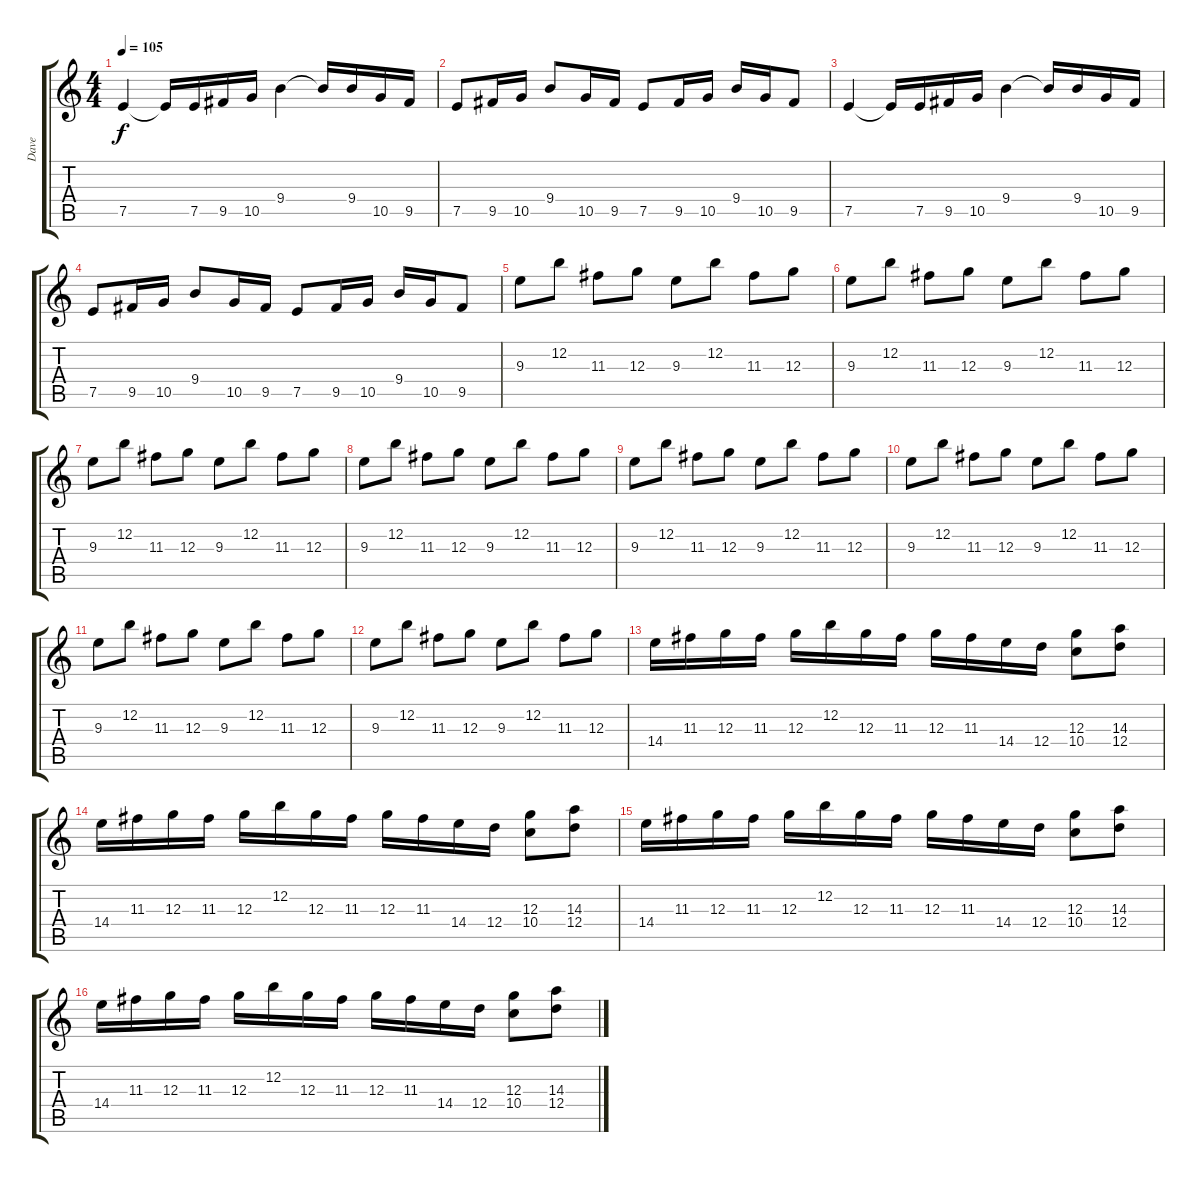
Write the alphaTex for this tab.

\track ("Dave" "Dave") {instrument distortionguitar}
\staff {score tabs}
\tuning (E4 B3 G3 D3 A2 E2) {hide}
\ts (4 4)
\tempo 105
\clef g2
\ks c
7.5.4{dy f} 7.5{t}.16 7.5.16 9.5.16 10.5.16 9.4.4 9.4{t}.16 9.4.16 10.5.16 9.5.16 |
7.5.8 9.5.16 10.5.16 9.4.8 10.5.16 9.5.16 7.5.8 9.5.16 10.5.16 9.4.16 10.5.16 9.5.8 |
7.5.4 7.5{t}.16 7.5.16 9.5.16 10.5.16 9.4.4 9.4{t}.16 9.4.16 10.5.16 9.5.16 |
7.5.8 9.5.16 10.5.16 9.4.8 10.5.16 9.5.16 7.5.8 9.5.16 10.5.16 9.4.16 10.5.16 9.5.8 |
9.3.8 12.2.8 11.3.8 12.3.8 9.3.8 12.2.8 11.3.8 12.3.8 |
9.3.8 12.2.8 11.3.8 12.3.8 9.3.8 12.2.8 11.3.8 12.3.8 |
9.3.8 12.2.8 11.3.8 12.3.8 9.3.8 12.2.8 11.3.8 12.3.8 |
9.3.8 12.2.8 11.3.8 12.3.8 9.3.8 12.2.8 11.3.8 12.3.8 |
9.3.8 12.2.8 11.3.8 12.3.8 9.3.8 12.2.8 11.3.8 12.3.8 |
9.3.8 12.2.8 11.3.8 12.3.8 9.3.8 12.2.8 11.3.8 12.3.8 |
9.3.8 12.2.8 11.3.8 12.3.8 9.3.8 12.2.8 11.3.8 12.3.8 |
9.3.8 12.2.8 11.3.8 12.3.8 9.3.8 12.2.8 11.3.8 12.3.8 |
14.4.16 11.3.16 12.3.16 11.3.16 12.3.16 12.2.16 12.3.16 11.3.16 12.3.16 11.3.16 14.4.16 12.4.16 (12.3 10.4).8 (14.3 12.4).8 |
14.4.16 11.3.16 12.3.16 11.3.16 12.3.16 12.2.16 12.3.16 11.3.16 12.3.16 11.3.16 14.4.16 12.4.16 (12.3 10.4).8 (14.3 12.4).8 |
14.4.16 11.3.16 12.3.16 11.3.16 12.3.16 12.2.16 12.3.16 11.3.16 12.3.16 11.3.16 14.4.16 12.4.16 (12.3 10.4).8 (14.3 12.4).8 |
14.4.16 11.3.16 12.3.16 11.3.16 12.3.16 12.2.16 12.3.16 11.3.16 12.3.16 11.3.16 14.4.16 12.4.16 (12.3 10.4).8 (14.3 12.4).8
